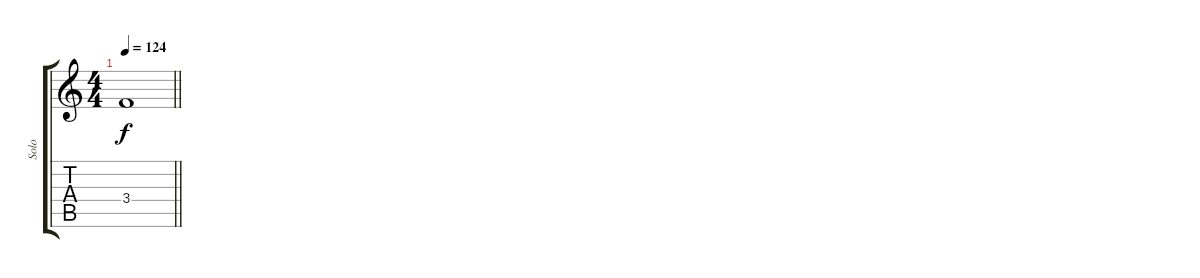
\track ("Solo" "Solo") {instrument electricguitarjazz}
\staff {score tabs}
\tuning (E4 B3 G3 D3 A2 E2) {hide}
\ts (4 4)
\tempo 124
\clef g2
\barLineRight lightlight
\ks c
3.4{t}.1{dy f}
